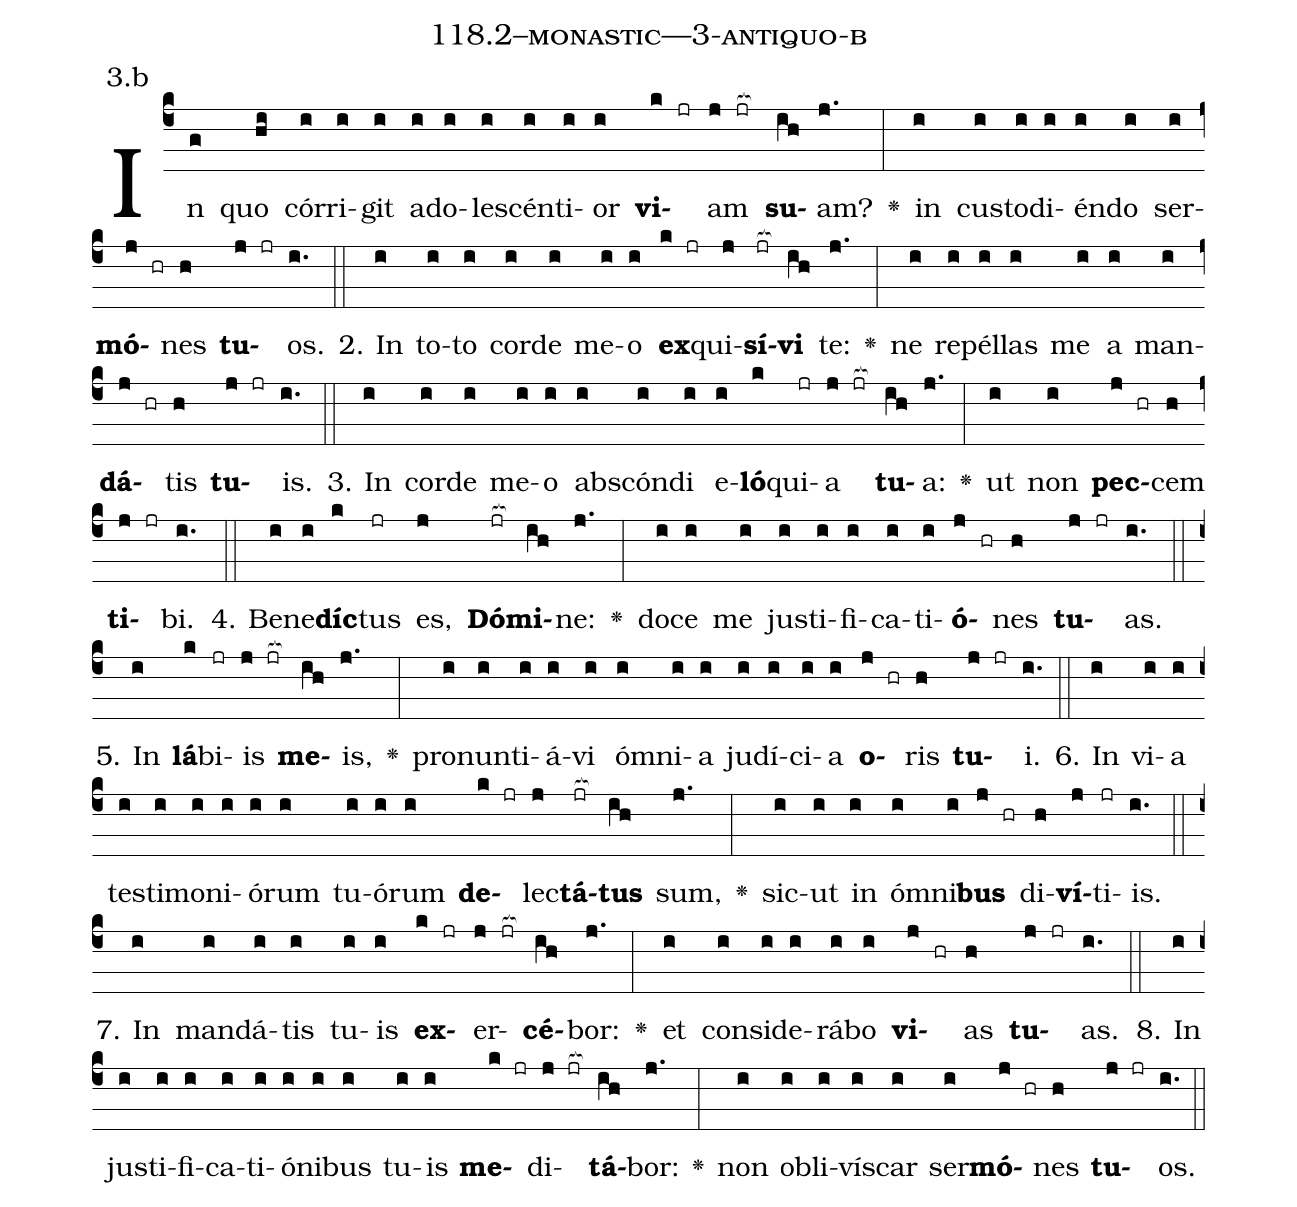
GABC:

name: 118.2--monastic---3-antiquo-b;
annotation: 3.b;
%%
(c4)In(g) quo(hi) cór(i)ri(i)git(i) ad(i)o(i)le(i)scén(i)ti(i)or(i) <b>vi</b>(k jr)am(j jr[ocb:1{]) <b>su</b>(ih[ocb:0}])am?(j.) <v>\greheightstar</v>(:) in(i) cus(i)to(i)di(i)én(i)do(i) ser(i)<b>mó</b>(j hr)nes(h) <b>tu</b>(j jr)os.(i.) (::)
2. In(i) to(i)to(i) cor(i)de(i) me(i)o(i) <b>ex</b>(k jr)qui(j)<b>sí</b>(jr[ocb:1{])<b>vi</b>(ih[ocb:0}]) te:(j.) <v>\greheightstar</v>(:) ne(i) re(i)pél(i)las(i) me(i) a(i) man(i)<b>dá</b>(j hr)tis(h) <b>tu</b>(j jr)is.(i.) (::)
3. In(i) cor(i)de(i) me(i)o(i) abs(i)cón(i)di(i) e(i)<b>ló</b>(k)qui(jr)a(j jr[ocb:1{]) <b>tu</b>(ih[ocb:0}])a:(j.) <v>\greheightstar</v>(:) ut(i) non(i) <b>pec</b>(j hr)cem(h) <b>ti</b>(j jr)bi.(i.) (::)
4. Be(i)ne(i)<b>díc</b>(k)tus(jr) es,(j) <b>Dó</b>(jr[ocb:1{])<b>mi</b>(ih[ocb:0}])ne:(j.) <v>\greheightstar</v>(:) do(i)ce(i) me(i) jus(i)ti(i)fi(i)ca(i)ti(i)<b>ó</b>(j hr)nes(h) <b>tu</b>(j jr)as.(i.) (::)
5. In(i) <b>lá</b>(k)bi(jr)is(j jr[ocb:1{]) <b>me</b>(ih[ocb:0}])is,(j.) <v>\greheightstar</v>(:) pro(i)nun(i)ti(i)á(i)vi(i) óm(i)ni(i)a(i) ju(i)dí(i)ci(i)a(i) <b>o</b>(j hr)ris(h) <b>tu</b>(j jr)i.(i.) (::)
6. In(i) vi(i)a(i) tes(i)ti(i)mo(i)ni(i)ó(i)rum(i) tu(i)ó(i)rum(i) <b>de</b>(k jr)lec(j)<b>tá</b>(jr[ocb:1{])<b>tus</b>(ih[ocb:0}]) sum,(j.) <v>\greheightstar</v>(:) sic(i)ut(i) in(i) óm(i)ni(i)<b>bus</b>(j hr) di(h)<b>ví</b>(j)ti(jr)is.(i.) (::)
7. In(i) man(i)dá(i)tis(i) tu(i)is(i) <b>ex</b>(k jr)er(j jr[ocb:1{])<b>cé</b>(ih[ocb:0}])bor:(j.) <v>\greheightstar</v>(:) et(i) con(i)si(i)de(i)rá(i)bo(i) <b>vi</b>(j hr)as(h) <b>tu</b>(j jr)as.(i.) (::)
8. In(i) jus(i)ti(i)fi(i)ca(i)ti(i)ó(i)ni(i)bus(i) tu(i)is(i) <b>me</b>(k jr)di(j jr[ocb:1{])<b>tá</b>(ih[ocb:0}])bor:(j.) <v>\greheightstar</v>(:) non(i) ob(i)li(i)vís(i)car(i) ser(i)<b>mó</b>(j hr)nes(h) <b>tu</b>(j jr)os.(i.) (::)
